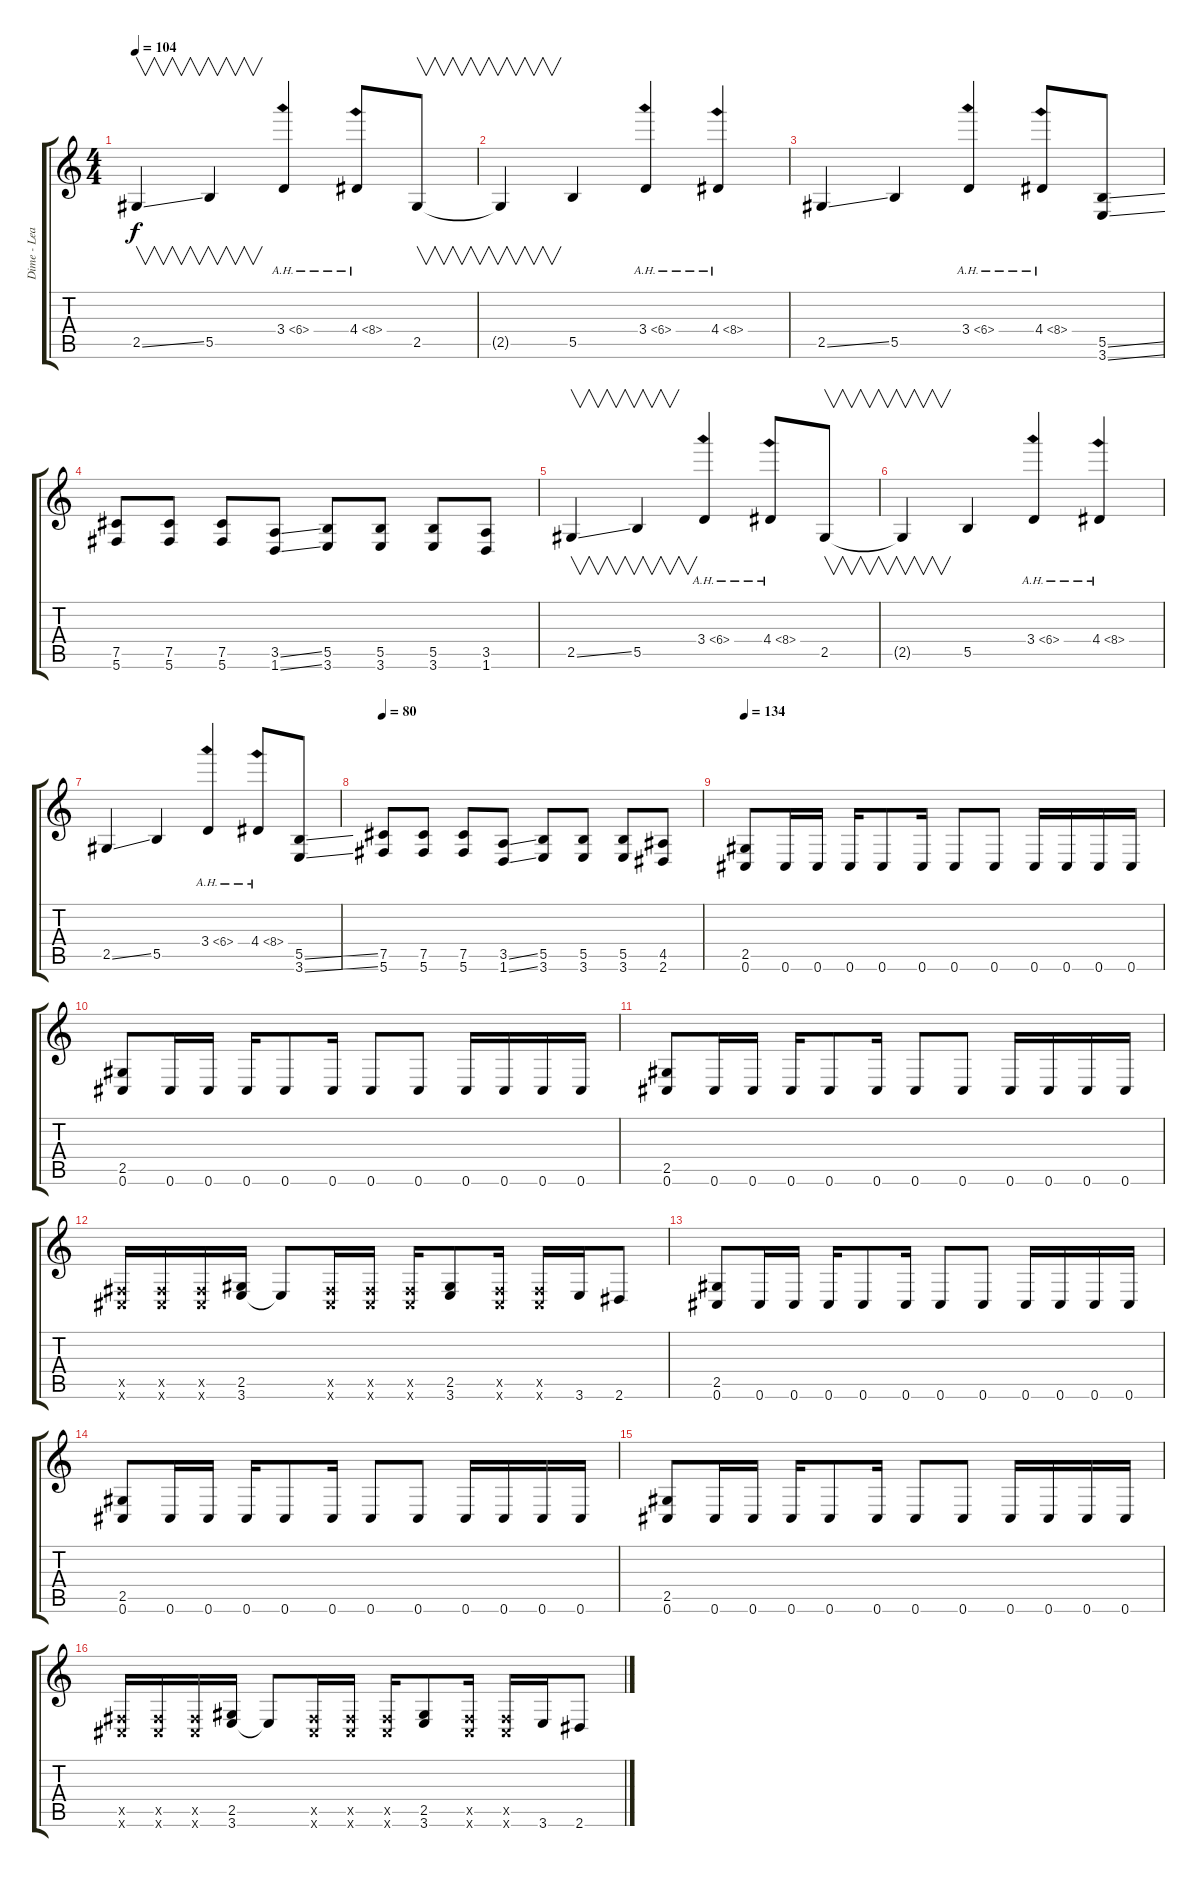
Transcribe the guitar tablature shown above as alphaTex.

\track ("Dime - Lead Guitar" "Dime - Lea") {instrument overdrivenguitar}
\staff {score tabs}
\tuning (Db4 Ab3 E3 B2 Gb2 Db2) {hide}
\ts (4 4)
\tempo 104
\clef g2
\ks c
2.5{ss}.4{v dy f} 5.5.4{v} 3.4{ah 3}.4 4.4{ah 4}.8 2.5.8{v} |
2.5{t}.4{v} 5.5.4 3.4{ah 3}.4 4.4{ah 4}.4 |
2.5{ss}.4 5.5.4 3.4{ah 3}.4 4.4{ah 4}.8 (5.5{ss} 3.6{ss}).8 |
(7.5 5.6).8 (7.5 5.6).8 (7.5 5.6).8 (3.5{ss} 1.6{ss}).8 (5.5 3.6).8 (5.5 3.6).8 (5.5 3.6).8 (3.5 1.6).8 |
2.5{ss}.4{v} 5.5.4{v} 3.4{ah 3}.4 4.4{ah 4}.8 2.5.8{v} |
2.5{t}.4{v} 5.5.4 3.4{ah 3}.4 4.4{ah 4}.4 |
2.5{ss}.4 5.5.4 3.4{ah 3}.4 4.4{ah 4}.8 (5.5{ss} 3.6{ss}).8 |
\tempo 80
(7.5 5.6).8 (7.5 5.6).8 (7.5 5.6).8 (3.5{ss} 1.6{ss}).8 (5.5 3.6).8 (5.5 3.6).8 (5.5 3.6).8 (4.5 2.6).8 |
\tempo 134
(2.5 0.6).8 0.6.16 0.6.16 0.6.16 0.6.8 0.6.16 0.6.8 0.6.8 0.6.16 0.6.16 0.6.16 0.6.16 |
(2.5 0.6).8 0.6.16 0.6.16 0.6.16 0.6.8 0.6.16 0.6.8 0.6.8 0.6.16 0.6.16 0.6.16 0.6.16 |
(2.5 0.6).8 0.6.16 0.6.16 0.6.16 0.6.8 0.6.16 0.6.8 0.6.8 0.6.16 0.6.16 0.6.16 0.6.16 |
(0.5{x} 0.6{x}).16 (0.5{x} 0.6{x}).16 (0.5{x} 0.6{x}).16 (2.5 3.6).16 3.6{t}.8 (0.5{x} 0.6{x}).16 (0.5{x} 0.6{x}).16 (0.5{x} 0.6{x}).16 (2.5 3.6).8 (0.5{x} 0.6{x}).16 (0.5{x} 0.6{x}).16 3.6.16 2.6.8 |
(2.5 0.6).8 0.6.16 0.6.16 0.6.16 0.6.8 0.6.16 0.6.8 0.6.8 0.6.16 0.6.16 0.6.16 0.6.16 |
(2.5 0.6).8 0.6.16 0.6.16 0.6.16 0.6.8 0.6.16 0.6.8 0.6.8 0.6.16 0.6.16 0.6.16 0.6.16 |
(2.5 0.6).8 0.6.16 0.6.16 0.6.16 0.6.8 0.6.16 0.6.8 0.6.8 0.6.16 0.6.16 0.6.16 0.6.16 |
(0.5{x} 0.6{x}).16 (0.5{x} 0.6{x}).16 (0.5{x} 0.6{x}).16 (2.5 3.6).16 3.6{t}.8 (0.5{x} 0.6{x}).16 (0.5{x} 0.6{x}).16 (0.5{x} 0.6{x}).16 (2.5 3.6).8 (0.5{x} 0.6{x}).16 (0.5{x} 0.6{x}).16 3.6.16 2.6.8
